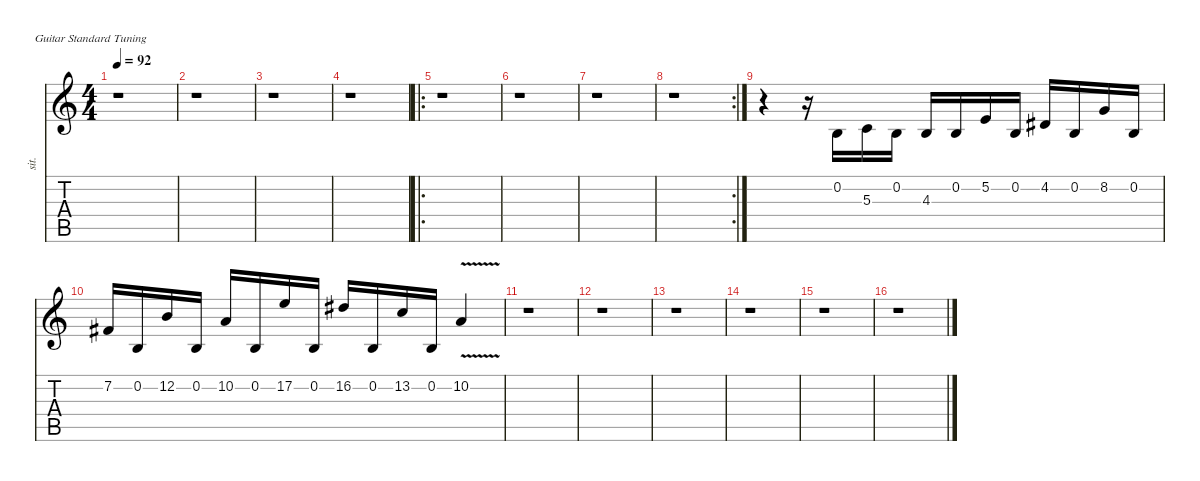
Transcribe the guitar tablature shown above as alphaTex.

\defaultSystemsLayout 4
\hideDynamics
\bracketExtendMode nobrackets
\otherSystemsTrackNameOrientation horizontal
\track ("Sitar" "sit.") {instrument sitar}
\staff {score tabs}
\tuning (E4 B3 G3 D3 A2 E2)
\ts (4 4)
\tempo 92
\clef g2
\ks c
r.1{dy f instrument sitar beam Down} |
r.1{beam Down} |
r.1{beam Down} |
r.1{beam Down} |
\ro
r.1{beam Down} |
r.1{beam Down} |
r.1{beam Down} |
\rc 2
r.1{beam Down} |
r.4{beam Down} r.16{beam Down} 0.2.16{beam Up} 5.3.16{beam Up} 0.2.16{beam Up} 4.3.16{beam Up} 0.2.16{beam Up} 5.2.16{beam Up} 0.2.16{beam Up} 4.2{acc #}.16{beam Up} 0.2.16{beam Up} 8.2.16{beam Up} 0.2.16{beam Up} |
7.2{acc #}.16{beam Up} 0.2.16{beam Up} 12.2.16{beam Up} 0.2.16{beam Up} 10.2.16{beam Up} 0.2.16{beam Up} 17.2.16{beam Up} 0.2.16{beam Up} 16.2{acc #}.16{beam Up} 0.2.16{beam Up} 13.2.16{beam Up} 0.2.16{beam Up} 10.2{v}.4{beam Up} |
r.1{beam Down} |
r.1{beam Down} |
r.1{beam Down} |
r.1{beam Down} |
r.1{beam Down} |
r.1{beam Down}
